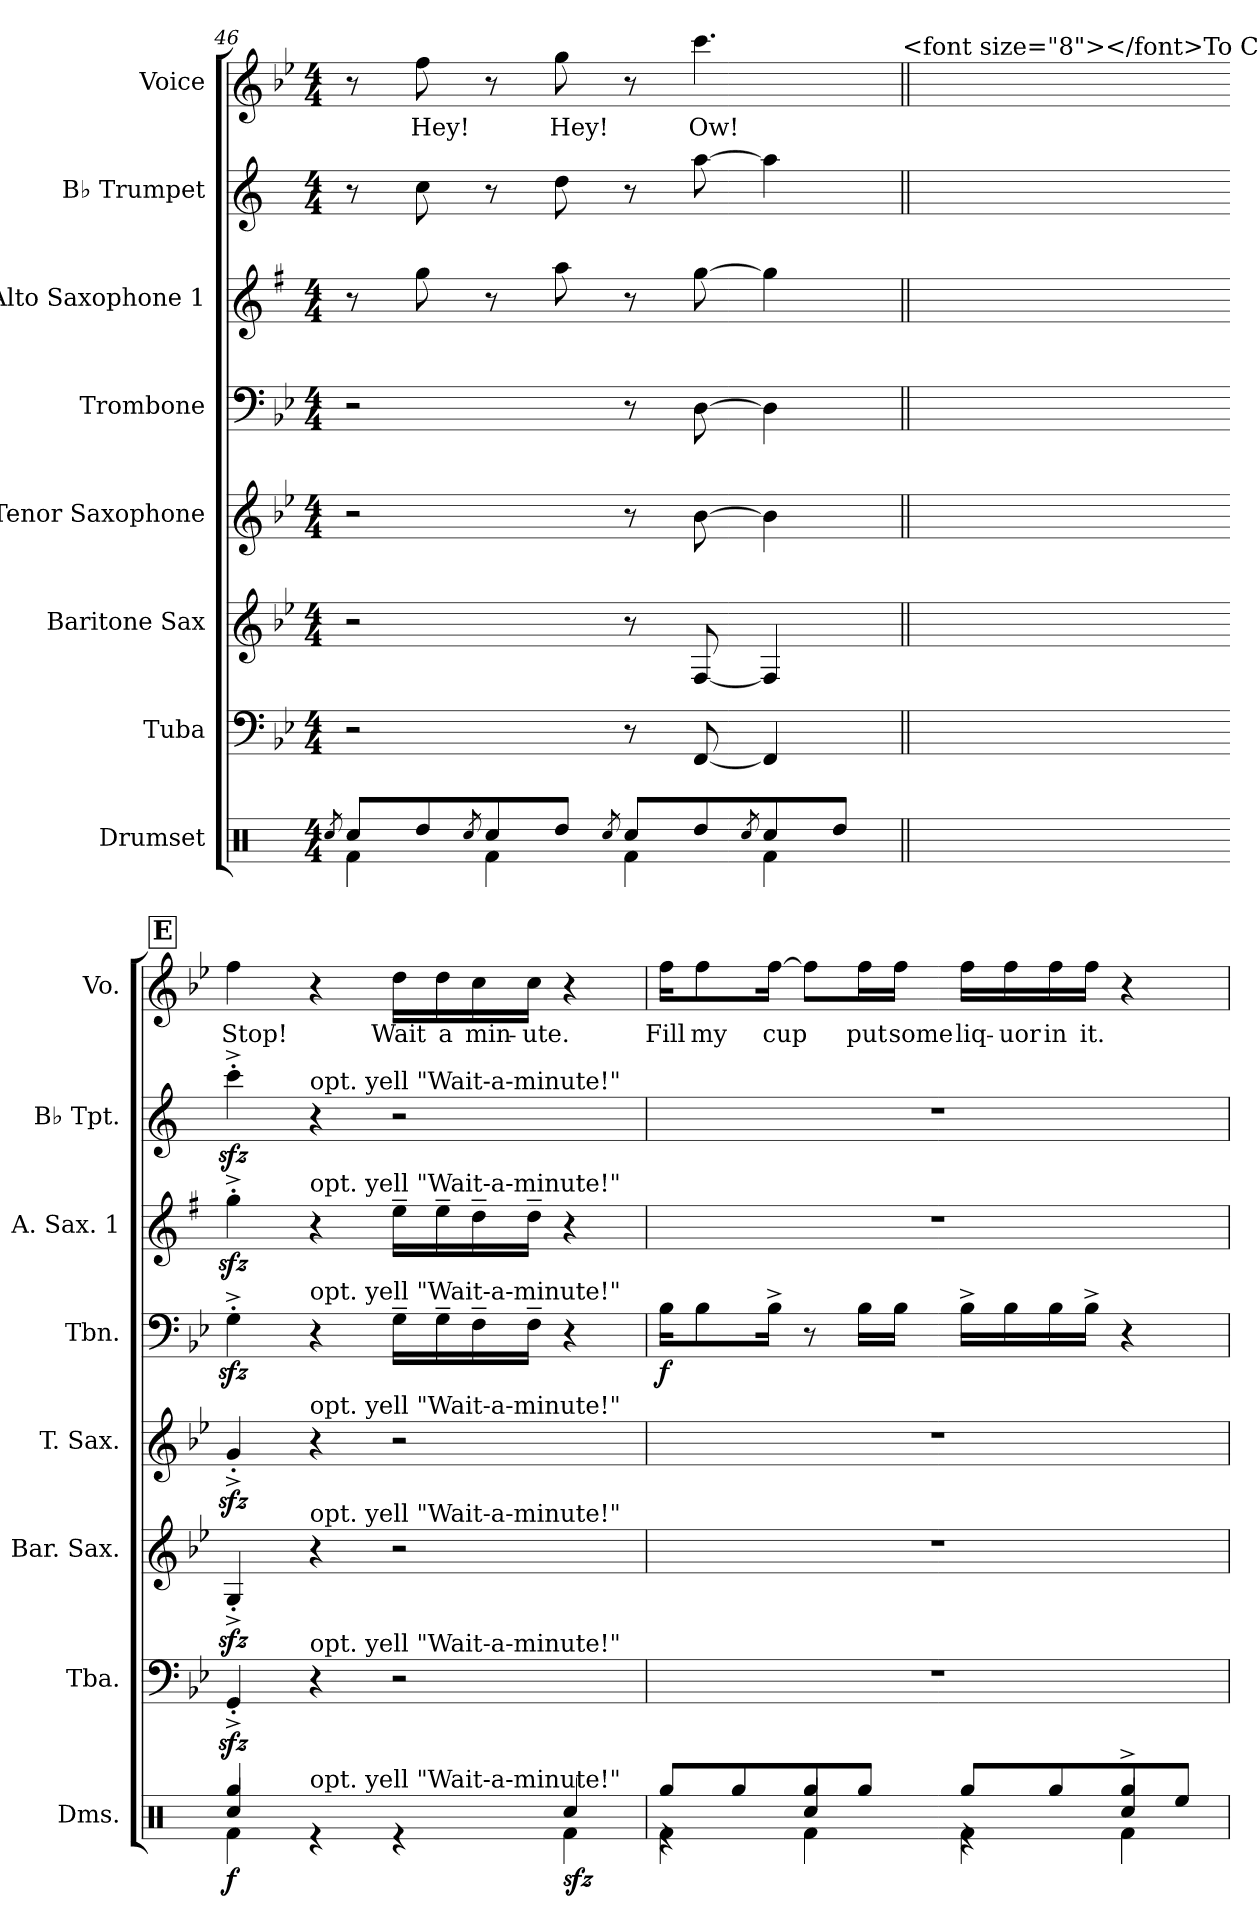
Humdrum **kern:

**kern	**dynam	**kern	**kern	**kern	**kern	**dynam	**kern	**kern	**kern	**text
*part8	*part8	*part7	*part6	*part5	*part4	*part4	*part3	*part2	*part1	*part1
*staff8	*staff8	*staff7	*staff6	*staff5	*staff4	*staff4	*staff3	*staff2	*staff1	*staff1
*I"Drumset	*	*I"Tuba	*I"Baritone Sax	*I"Tenor Saxophone	*I"Trombone	*	*I"Alto Saxophone 1	*I"B♭ Trumpet	*I"Voice	*
*I'Dms.	*	*I'Tba.	*I'Bar. Sax.	*I'T. Sax.	*I'Tbn.	*	*I'A. Sax. 1	*I'B♭ Tpt.	*I'Vo.	*
*clefX	*	*clefF4	*clefG2	*clefG2	*clefF4	*	*clefG2	*clefG2	*clefG2	*
*	*	*	*ITrd12c21	*ITrd8c14	*	*	*ITrd5c9	*ITrd1c2	*	*
*k[]	*	*k[b-e-]	*k[b-e-]	*k[b-e-]	*k[b-e-]	*	*k[b-e-]	*k[b-e-]	*k[b-e-]	*
*M4/4	*	*M4/4	*M4/4	*M4/4	*M4/4	*	*M4/4	*M4/4	*M4/4	*
=46	=46	=46	=46	=46	=46	=46	=46	=46	=46	=46
8qRcc/	.	.	.	.	.	.	.	.	.	.
*^	*	*	*	*	*	*	*	*	*	*
8Rcc/L	4Rf\	.	2r	2r	2r	2r	.	8r	8r	8r	.
!	!	!	!	!	!	!	!	!	!	!	!LO:LY:b
8Rdd/	.	.	.	.	.	.	.	8b-\	8b-\	8ff\	Hey!
8qRcc/	.	.	.	.	.	.	.	.	.	.	.
8Rcc/	4Rf\	.	.	.	.	.	.	8r	8r	8r	.
!	!	!	!	!	!	!	!	!	!	!	!LO:LY:b
8Rdd/J	.	.	.	.	.	.	.	8cc\	8cc\	8gg\	Hey!
8qRcc/	.	.	.	.	.	.	.	.	.	.	.
8Rcc/L	4Rf\	.	8r	8r	8r	8r	.	8r	8r	8r	.
!	!	!	!	!	!	!	!	!	!	!	!LO:LY:b
8Rdd/	.	.	[8FF/	[8FF/	[8B-\	[8D\	.	[8b-\	[8gg\	4.ccc\	Ow!
8qRcc/	.	.	.	.	.	.	.	.	.	.	.
8Rcc/	4Rf\	.	4FF/]	4FF/]	4B-\]	4D\]	.	4b-\]	4gg\]	.	.
8Rdd/J	.	.	.	.	.	.	.	.	.	.	.
*v	*v	*	*	*	*	*	*	*	*	*	*
!	!	!	!	!	!	!	!	!	!LO:TX:a:t=<font size="8"></font>To Coda	!
!!LO:PB:g=z
!!LO:REH:place=s1:a:B:t=E
=47||	=47||	=47||	=47||	=47||	=47||	=47||	=47||	=47||	=47||	=47||
*^	*	*	*	*	*	*	*	*	*	*
*	*^	*	*	*	*	*	*	*	*	*	*
!	!	!	!LO:DY:b	!	!	!	!	!	!	!	!	!LO:LY:b
4Rcc/	4Rf\	4Rgg/	f	4GGzz<^'/	4GGzz<^'/	4Gzz<^'/	4Gzz<^'\	.	4b-zz<^'\	4bb-zz<^'\	4ff\	Stop!
!	!	!	!	!	!	!	!	!	!	!LO:TX:a:t=opt. yell "Wait-a-minute!"	!	!
!	!	!	!	!	!	!	!	!	!LO:TX:a:t=opt. yell "Wait-a-minute!"	!	!	!
!	!	!	!	!	!	!	!LO:TX:a:t=opt. yell "Wait-a-minute!"	!	!	!	!	!
!	!	!	!	!	!	!LO:TX:a:t=opt. yell "Wait-a-minute!"	!	!	!	!	!	!
!	!	!	!	!	!LO:TX:a:t=opt. yell "Wait-a-minute!"	!	!	!	!	!	!	!
!	!	!	!	!LO:TX:a:t=opt. yell "Wait-a-minute!"	!	!	!	!	!	!	!	!
!LO:TX:a:t=opt. yell "Wait-a-minute!"	!	!	!	!	!	!	!	!	!	!	!	!
4re	2ryy	2.ryy	.	4r	4r	4r	4r	.	4r	4r	4r	.
!	!	!	!	!	!	!	!	!	!	!	!	!LO:LY:b
4re	.	.	.	2r	2r	2r	16G~\LL	.	16g~\LL	2r	16ddi\LL	Wait
!	!	!	!	!	!	!	!	!	!	!	!	!LO:LY:b
.	.	.	.	.	.	.	16G~\	.	16g~\	.	16ddi\	a
!	!	!	!	!	!	!	!	!	!	!	!	!LO:LY:b
.	.	.	.	.	.	.	16F~\	.	16f~\	.	16cci\	min-
!	!	!	!	!	!	!	!	!	!	!	!	!LO:LY:b
.	.	.	.	.	.	.	16F~\JJ	.	16f~\JJ	.	16cci\JJ	ute.
!	!	!	!LO:DY:b	!	!	!	!	!	!	!	!	!
4Rcc/	4Rf\	.	sfz	.	.	.	4r	.	4r	.	4r	.
=48	=48	=48	=48	=48	=48	=48	=48	=48	=48	=48	=48	=48
!	!	!	!	!	!	!	!	!LO:DY:b	!	!	!	!LO:LY:b
4re	4Rf\	8Rgg/L	.	1r	1r	1r	16B-\KL	f	1r	1r	16ff\KL	Fill
!	!	!	!	!	!	!	!	!	!	!	!	!LO:LY:b
.	.	.	.	.	.	.	8B-\	.	.	.	8ff\	my
.	.	8Rgg/	.	.	.	.	.	.	.	.	.	.
!	!	!	!	!	!	!	!	!	!	!	!	!LO:LY:b
.	.	.	.	.	.	.	16B-^\Jk	.	.	.	[16ff\Jk	-cup
4Rcc/	4Rf\	8Rgg/	.	.	.	.	8r	.	.	.	8ff\L]	.
!	!	!	!	!	!	!	!	!	!	!	!	!LO:LY:b
.	.	8Rgg/J	.	.	.	.	16B-\LL	.	.	.	16ff\L	put
!	!	!	!	!	!	!	!	!	!	!	!	!LO:LY:b
.	.	.	.	.	.	.	16B-\JJ	.	.	.	16ff\JJ	some
!	!	!	!	!	!	!	!	!	!	!	!	!LO:LY:b
4re	4Rf\	8Rgg/L	.	.	.	.	16B-^\LL	.	.	.	16ff\LL	liq-
!	!	!	!	!	!	!	!	!	!	!	!	!LO:LY:b
.	.	.	.	.	.	.	16B-\	.	.	.	16ff\	-uor
!	!	!	!	!	!	!	!	!	!	!	!	!LO:LY:b
.	.	8Rgg/	.	.	.	.	16B-\	.	.	.	16ff\	in
!	!	!	!	!	!	!	!	!	!	!	!	!LO:LY:b
.	.	.	.	.	.	.	16B-^\JJ	.	.	.	16ff\JJ	it.
4Rcc/	4Rf\	8Rgg^/	.	.	.	.	4r	.	.	.	4r	.
.	.	8Ree/J	.	.	.	.	.	.	.	.	.	.
*v	*v	*v	*	*	*	*	*	*	*	*	*	*
=	=	=	=	=	=	=	=	=	=	=
*-	*-	*-	*-	*-	*-	*-	*-	*-	*-	*-
